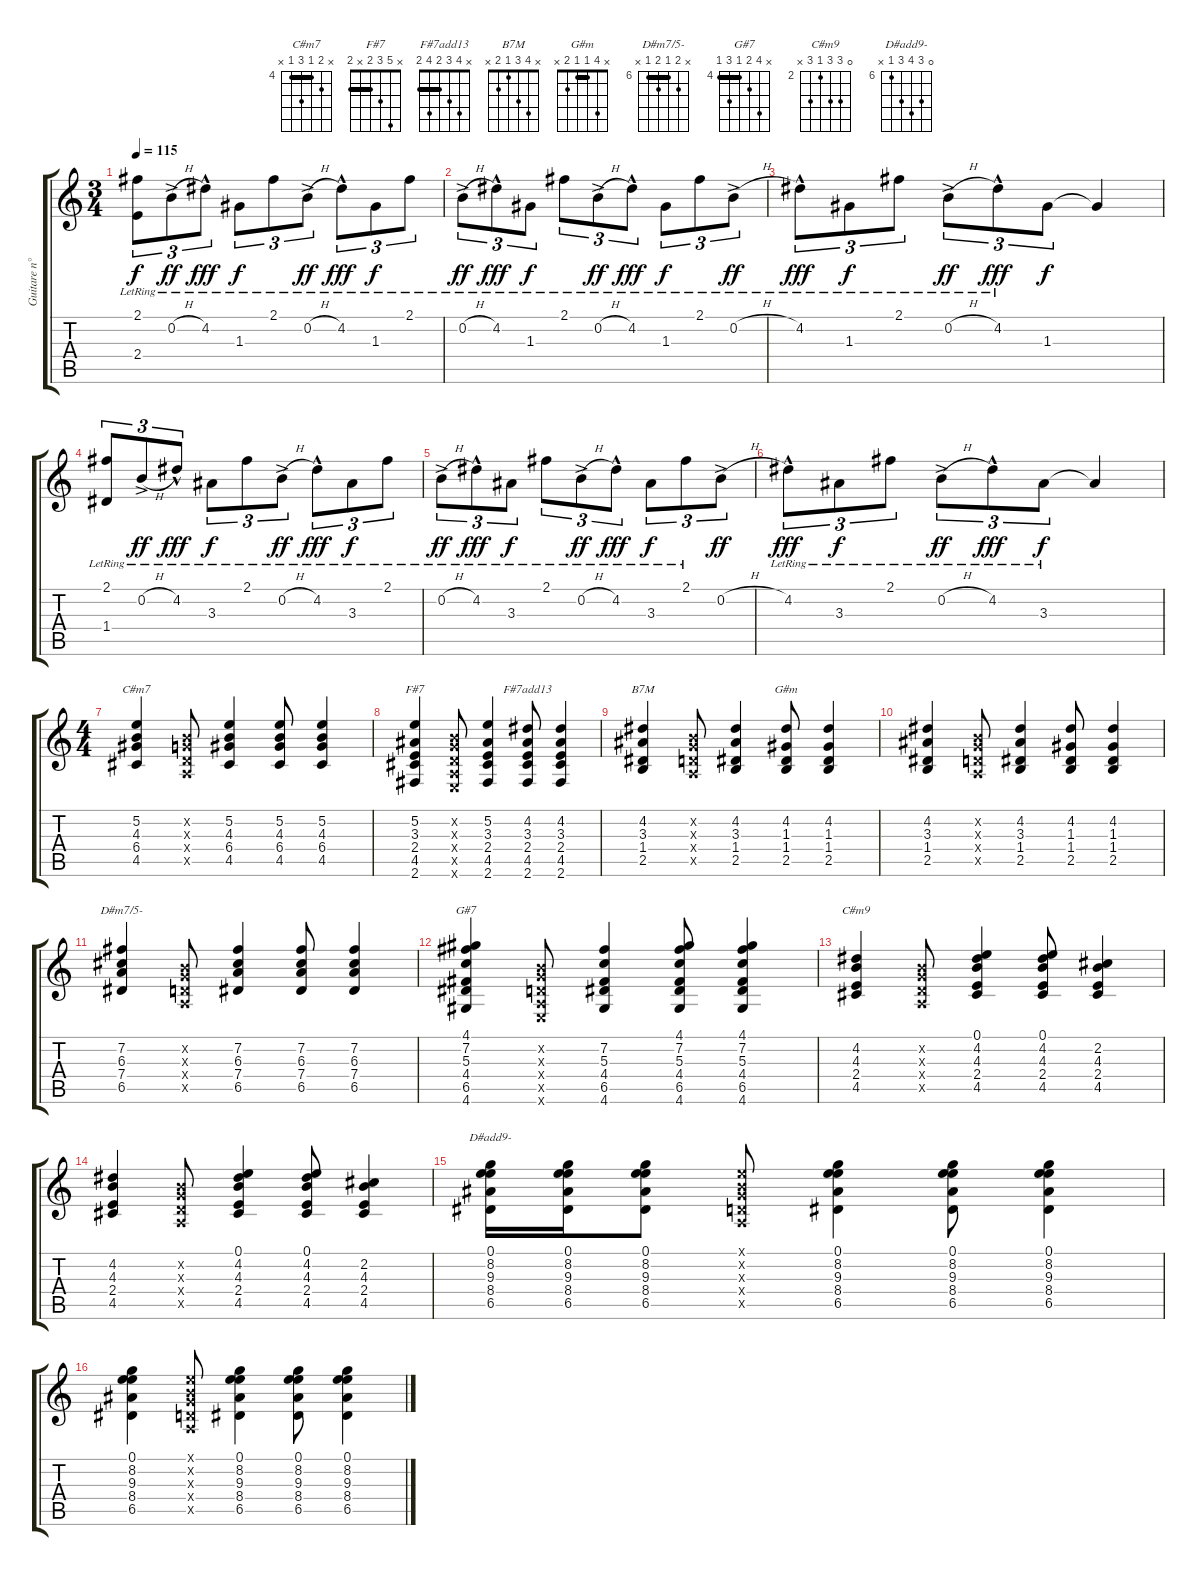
\track ("Guitare n°1" "Guitare n°") {instrument acousticguitarnylon}
\staff {score tabs}
\tuning (E4 B3 G3 D3 A2 E2) {hide}
\chord ("C#m7" x 5 4 6 4 x) {firstfret 4 barre 4}
\chord ("F#7" x 5 3 2 x 2) {barre 2}
\chord ("F#7add13" x 4 3 2 4 2) {barre 2}
\chord ("B7M" x 4 3 1 2 x)
\chord ("G#m" x 4 1 1 2 x) {barre 1}
\chord ("D#m7/5-" x 7 6 7 6 x) {firstfret 6 barre 6}
\chord ("G#7" x 7 5 4 6 4) {firstfret 4 barre 4}
\chord ("C#m9" 0 4 4 2 4 x) {firstfret 2}
\chord ("D#add9-" 0 8 9 8 6 x) {firstfret 6}
\ts (3 4)
\tempo 115
\clef g2
\ks c
(2.1{lr} 2.4{lr}).8{tu (3 2) dy f} 0.2{h ac lr}.8{tu (3 2) dy ff} 4.2{hac lr}.8{tu (3 2) dy fff} 1.3{lr}.8{tu (3 2) dy f} 2.1{lr}.8{tu (3 2)} 0.2{h ac lr}.8{tu (3 2) dy ff} 4.2{hac lr}.8{tu (3 2) dy fff} 1.3{lr}.8{tu (3 2) dy f} 2.1{lr}.8{tu (3 2)} |
0.2{h ac lr}.8{tu (3 2) dy ff} 4.2{hac lr}.8{tu (3 2) dy fff} 1.3{lr}.8{tu (3 2) dy f} 2.1{lr}.8{tu (3 2)} 0.2{h ac lr}.8{tu (3 2) dy ff} 4.2{hac lr}.8{tu (3 2) dy fff} 1.3{lr}.8{tu (3 2) dy f} 2.1{lr}.8{tu (3 2)} 0.2{h ac lr}.8{tu (3 2) dy ff} |
4.2{hac lr}.8{tu (3 2) dy fff} 1.3{lr}.8{tu (3 2) dy f} 2.1{lr}.8{tu (3 2)} 0.2{h ac lr}.8{tu (3 2) dy ff} 4.2{hac lr}.8{tu (3 2) dy fff} 1.3.8{tu (3 2) dy f} 1.3{t}.4 |
(2.1{lr} 1.4).8{tu (3 2)} 0.2{h ac lr}.8{tu (3 2) dy ff} 4.2{hac lr}.8{tu (3 2) dy fff} 3.3{lr}.8{tu (3 2) dy f} 2.1{lr}.8{tu (3 2)} 0.2{h ac lr}.8{tu (3 2) dy ff} 4.2{hac lr}.8{tu (3 2) dy fff} 3.3{lr}.8{tu (3 2) dy f} 2.1{lr}.8{tu (3 2)} |
0.2{h ac lr}.8{tu (3 2) dy ff} 4.2{hac lr}.8{tu (3 2) dy fff} 3.3{lr}.8{tu (3 2) dy f} 2.1{lr}.8{tu (3 2)} 0.2{h ac lr}.8{tu (3 2) dy ff} 4.2{hac lr}.8{tu (3 2) dy fff} 3.3{lr}.8{tu (3 2) dy f} 2.1{lr}.8{tu (3 2)} 0.2{h ac}.8{tu (3 2) dy ff} |
4.2{hac lr}.8{tu (3 2) dy fff} 3.3{lr}.8{tu (3 2) dy f} 2.1{lr}.8{tu (3 2)} 0.2{h ac lr}.8{tu (3 2) dy ff} 4.2{hac lr}.8{tu (3 2) dy fff} 3.3{lr}.8{tu (3 2) dy f} 3.3{t}.4 |
\ts (4 4)
(5.2 4.3 6.4 4.5).4{ch "C#m7"} (0.2{x} 0.3{x} 0.4{x} 0.5{x}).8 (5.2 4.3 6.4 4.5).4 (5.2 4.3 6.4 4.5).8 (5.2 4.3 6.4 4.5).4 |
(5.2 3.3 2.4 4.5 2.6).4{ch "F#7"} (0.2{x} 0.3{x} 0.4{x} 0.5{x} 0.6{x}).8 (5.2 3.3 2.4 4.5 2.6).4 (4.2 3.3 2.4 4.5 2.6).8{ch "F#7add13"} (4.2 3.3 2.4 4.5 2.6).4 |
(4.2 3.3 1.4 2.5).4{ch "B7M"} (0.2{x} 0.3{x} 0.4{x} 0.5{x}).8 (4.2 3.3 1.4 2.5).4 (4.2 1.3 1.4 2.5).8{ch "G#m"} (4.2 1.3 1.4 2.5).4 |
(4.2 3.3 1.4 2.5).4 (0.2{x} 0.3{x} 0.4{x} 0.5{x}).8 (4.2 3.3 1.4 2.5).4 (4.2 1.3 1.4 2.5).8 (4.2 1.3 1.4 2.5).4 |
(7.2 6.3 7.4 6.5).4{ch "D#m7/5-"} (0.2{x} 0.3{x} 0.4{x} 0.5{x}).8 (7.2 6.3 7.4 6.5).4 (7.2 6.3 7.4 6.5).8 (7.2 6.3 7.4 6.5).4 |
(4.1 7.2 5.3 4.4 6.5 4.6).4{ch "G#7"} (0.2{x} 0.3{x} 0.4{x} 0.5{x} 0.6{x}).8 (7.2 5.3 4.4 6.5 4.6).4 (4.1 7.2 5.3 4.4 6.5 4.6).8 (4.1 7.2 5.3 4.4 6.5 4.6).4 |
(4.2 4.3 2.4 4.5).4{ch "C#m9"} (0.2{x} 0.3{x} 0.4{x} 0.5{x}).8 (0.1 4.2 4.3 2.4 4.5).4 (0.1 4.2 4.3 2.4 4.5).8 (2.2 4.3 2.4 4.5).4 |
(4.2 4.3 2.4 4.5).4 (0.2{x} 0.3{x} 0.4{x} 0.5{x}).8 (0.1 4.2 4.3 2.4 4.5).4 (0.1 4.2 4.3 2.4 4.5).8 (2.2 4.3 2.4 4.5).4 |
(0.1 8.2 9.3 8.4 6.5).16{ch "D#add9-"} (0.1 8.2 9.3 8.4 6.5).16 (0.1 8.2 9.3 8.4 6.5).8 (0.1{x} 0.2{x} 0.3{x} 0.4{x} 0.5{x}).8 (0.1 8.2 9.3 8.4 6.5).4 (0.1 8.2 9.3 8.4 6.5).8 (0.1 8.2 9.3 8.4 6.5).4 |
(0.1 8.2 9.3 8.4 6.5).4 (0.1{x} 0.2{x} 0.3{x} 0.4{x} 0.5{x}).8 (0.1 8.2 9.3 8.4 6.5).4 (0.1 8.2 9.3 8.4 6.5).8 (0.1 8.2 9.3 8.4 6.5).4
